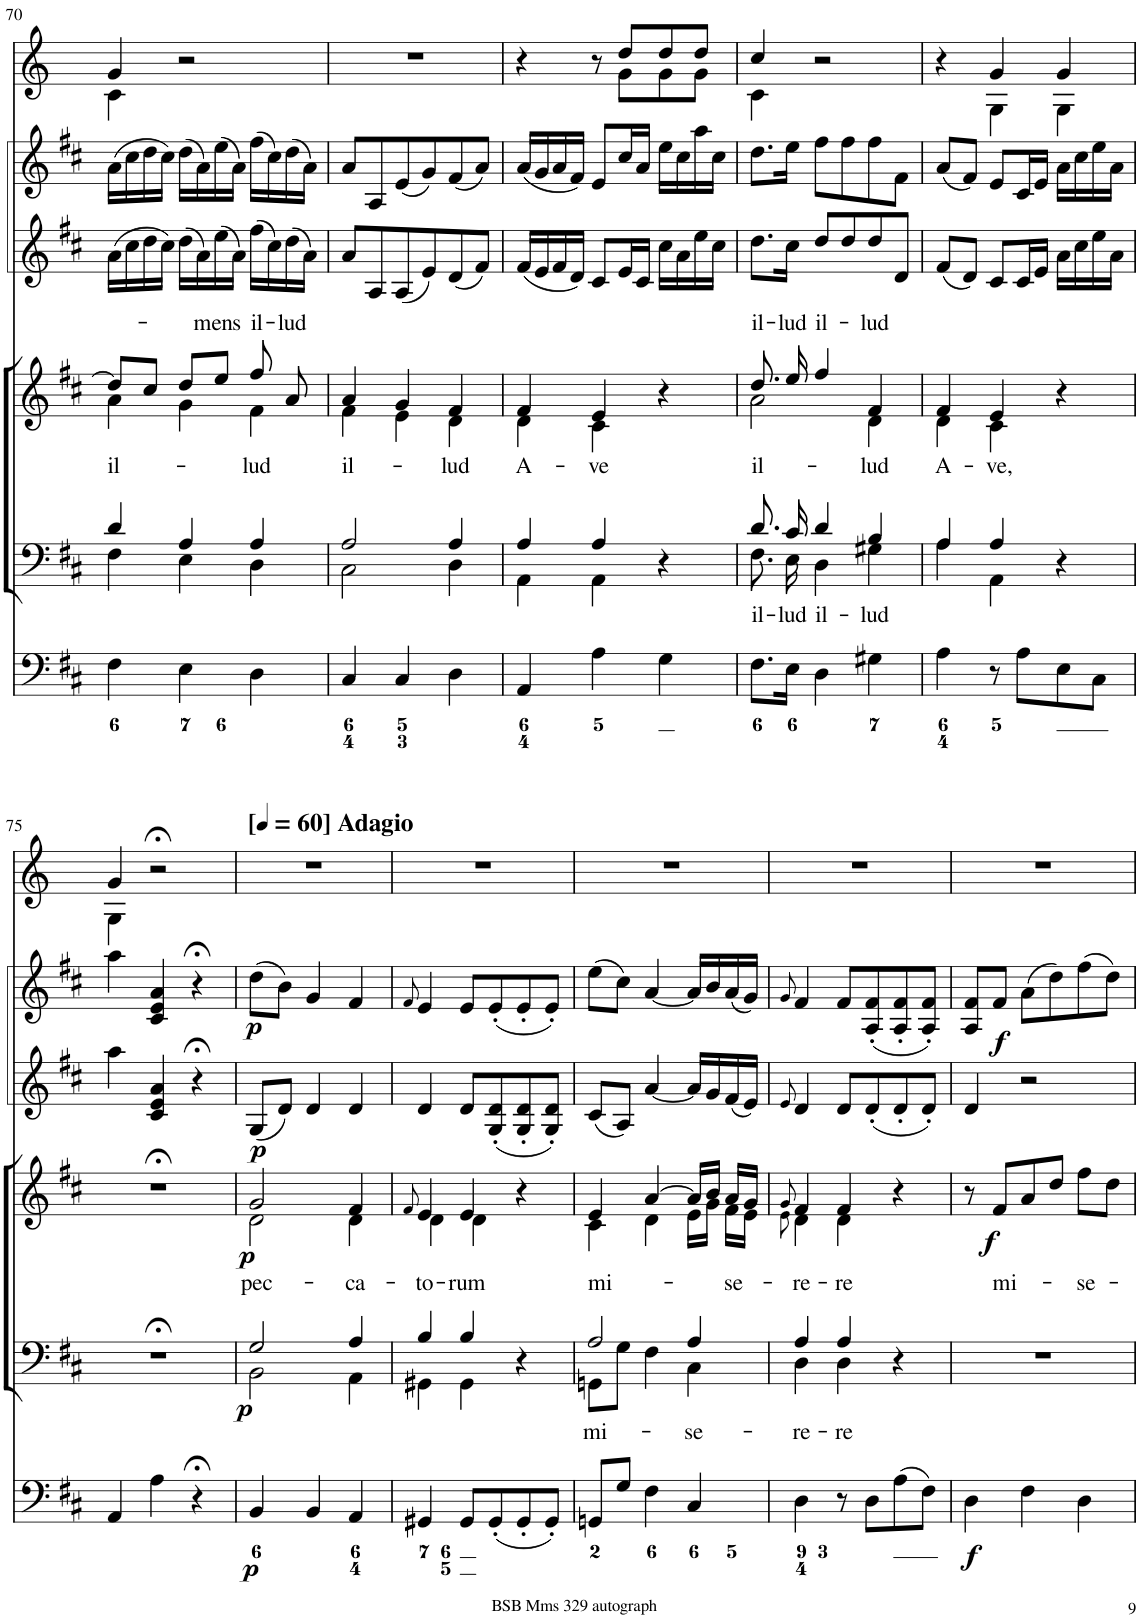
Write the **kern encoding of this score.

**kern	**dynam	**kern	**text	**dynam	**kern	**text	**dynam	**kern	**dynam	**kern	**dynam	**kern
*part6	*part6	*part5	*part5	*part5	*part4	*part4	*part4	*part3	*part3	*part2	*part2	*part1
*staff6	*staff6	*staff5	*staff5	*staff5	*staff4	*staff4	*staff4	*staff3	*staff3	*staff2	*staff2	*staff1
*I"Organ	*	*I"Voice	*	*	*I"Voice	*	*	*I"Violin	*	*I"Violini	*	*I"Clarini in D
*	*	*	*	*	*	*	*	*I'Vln	*	*I'Vln	*	*
!!LO:PB:g=z
*clefF4	*	*clefF4	*	*	*clefG2	*	*	*clefG2	*	*clefG2	*	*clefG2
*	*	*	*	*	*	*	*	*	*	*	*	*Trd-1c-2
*k[f#c#]	*	*k[f#c#]	*	*	*k[f#c#]	*	*	*k[f#c#]	*	*k[f#c#]	*	*k[]
*M3/4	*	*M3/4	*	*	*M3/4	*	*	*M3/4	*	*M3/4	*	*M3/4
=70	=70	=70	=70	=70	=70	=70	=70	=70	=70	=70	=70	=70
*	*	*^	*	*	*^	*	*	*	*	*	*	*
!	!	!	!	!	!	!	!	!LO:LY:b	!	!	!	!	!	!
*	*	*	*	*	*	*	*	*	*	*	*	*	*	*^
4F#\	.	4d/	4F#\	.	.	8dd/L]	4a\	il-	.	(16a\LL	.	(16a\LL	.	4g/	4c\
.	.	.	.	.	.	.	.	.	.	16cc#\	.	16cc#\	.	.	.
.	.	.	.	.	.	8cc#/J	.	.	.	16dd\	.	16dd\	.	.	.
.	.	.	.	.	.	.	.	.	.	16cc#\JJ)	.	16cc#\JJ)	.	.	.
!	!	!	!	!	!	!	!	!LO:LY:a	!	!	!	!	!	!	!
4E\	.	4A/	4E\	.	.	8dd/L	4g\	-mens	.	(16dd\LL	.	(16dd\LL	.	2r	2ryy
.	.	.	.	.	.	.	.	.	.	16a\)	.	16a\)	.	.	.
.	.	.	.	.	.	8ee/J	.	.	.	(16ee\	.	(16ee\	.	.	.
.	.	.	.	.	.	.	.	.	.	16a\JJ)	.	16a\JJ)	.	.	.
!	!	!	!	!	!	!	!	!LO:LY:a	!	!	!	!	!	!	!
!	!	!	!	!	!	!	!	!LO:LY:b	!	!	!	!	!	!	!
4D\	.	4A/	4D\	.	.	8ff#/	4f#\	-lud	.	(16ff#\LL	.	(16ff#\LL	.	.	.
.	.	.	.	.	.	.	.	.	.	16cc#\)	.	16cc#\)	.	.	.
!	!	!	!	!	!	!	!	!LO:LY:a	!	!	!	!	!	!	!
.	.	.	.	.	.	8a/	.	-lud	.	(16dd\	.	(16dd\	.	.	.
.	.	.	.	.	.	.	.	.	.	16a\JJ)	.	16a\JJ)	.	.	.
*	*	*	*	*	*	*	*	*	*	*	*	*	*	*v	*v
=71	=71	=71	=71	=71	=71	=71	=71	=71	=71	=71	=71	=71	=71	=71
!	!	!	!	!	!	!	!	!LO:LY:b	!	!	!	!	!	!
4C#/	.	2A/	2C#\	.	.	4a/	4f#\	il-	.	8a/L	.	8a/L	.	2.r
.	.	.	.	.	.	.	.	.	.	8A/	.	8A/	.	.
4C#/	.	.	.	.	.	4g/	4e\	.	.	(8A/	.	(8e/	.	.
.	.	.	.	.	.	.	.	.	.	8e/)	.	8g/)	.	.
!	!	!	!	!	!	!	!	!LO:LY:b	!	!	!	!	!	!
4D\	.	4A/	4D\	.	.	4f#/	4d\	-lud	.	(8d/	.	(8f#/	.	.
.	.	.	.	.	.	.	.	.	.	8f#/J)	.	8a/J)	.	.
=72	=72	=72	=72	=72	=72	=72	=72	=72	=72	=72	=72	=72	=72	=72
!	!	!	!	!	!	!	!	!LO:LY:b	!	!	!	!	!	!
*	*	*	*	*	*	*	*	*	*	*	*	*	*	*^
4AA/	.	4A/	4AA\	.	.	4f#/	4d\	A-	.	(16f#/LL	.	(16a/LL	.	4r	4.ryy
.	.	.	.	.	.	.	.	.	.	16e/	.	16g/	.	.	.
.	.	.	.	.	.	.	.	.	.	16f#/	.	16a/	.	.	.
.	.	.	.	.	.	.	.	.	.	16d/JJ)	.	16f#/JJ)	.	.	.
!	!	!	!	!	!	!	!	!LO:LY:b	!	!	!	!	!	!	!
4A\	.	4A/	4AA\	.	.	4e/	4c#\	-ve	.	8c#/L	.	8e/L	.	8r	.
.	.	.	.	.	.	.	.	.	.	16e/L	.	16cc#/L	.	8dd/L	8g\L
.	.	.	.	.	.	.	.	.	.	16c#/JJ	.	16a/JJ	.	.	.
4G\	.	4r	4ryy	.	.	4r	4ryy	.	.	16cc#\LL	.	16ee\LL	.	8dd/	8g\
.	.	.	.	.	.	.	.	.	.	16a\	.	16cc#\	.	.	.
.	.	.	.	.	.	.	.	.	.	16ee\	.	16aa\	.	8dd/J	8g\J
.	.	.	.	.	.	.	.	.	.	16cc#\JJ	.	16cc#\JJ	.	.	.
=73	=73	=73	=73	=73	=73	=73	=73	=73	=73	=73	=73	=73	=73	=73	=73
!	!	!	!	!LO:LY:b	!	!	!	!LO:LY:a	!	!	!	!	!	!	!
!	!	!	!	!	!	!	!	!LO:LY:b	!	!	!	!	!	!	!
8.F#\L	.	8.d/	8.F#\	il-	.	8.dd/	2a\	il-	.	8.dd\L	.	8.dd\L	.	4cc/	4c\
!	!	!	!	!LO:LY:b	!	!	!	!LO:LY:a	!	!	!	!	!	!	!
16E\Jk	.	16c#/	16E\	-lud	.	16ee/	.	-lud	.	16cc#\Jk	.	16ee\Jk	.	.	.
!	!	!	!	!LO:LY:b	!	!	!	!LO:LY:a	!	!	!	!	!	!	!
4D\	.	4d/	4D\	il-	.	4ff#/	.	il-	.	8dd/L	.	8ff#\L	.	2r	2ryy
.	.	.	.	.	.	.	.	.	.	8dd/	.	8ff#\	.	.	.
!	!	!	!	!LO:LY:b	!	!	!	!LO:LY:a	!	!	!	!	!	!	!
!	!	!	!	!	!	!	!	!LO:LY:b	!	!	!	!	!	!	!
4G#X\	.	4B/	4G#X\	-lud	.	4f#/	4d\	-lud	.	8dd/	.	8ff#\	.	.	.
.	.	.	.	.	.	.	.	.	.	8d/J	.	8f#\J	.	.	.
=74	=74	=74	=74	=74	=74	=74	=74	=74	=74	=74	=74	=74	=74	=74	=74
!	!	!	!	!	!	!	!	!LO:LY:b	!	!	!	!	!	!	!
4A\	.	4A/	4A\	.	.	4f#/	4d\	A-	.	(8f#/L	.	(8a/L	.	4r	4ryy
.	.	.	.	.	.	.	.	.	.	8d/J)	.	8f#/J)	.	.	.
!	!	!	!	!	!	!	!	!LO:LY:b	!	!	!	!	!	!	!
8r	.	4A/	4AA\	.	.	4e/	4c#\	-ve,	.	8c#/L	.	8e/L	.	4g/	4G\
8A\L	.	.	.	.	.	.	.	.	.	16c#/L	.	16c#/L	.	.	.
.	.	.	.	.	.	.	.	.	.	16e/JJ	.	16e/JJ	.	.	.
8E\	.	4r	4ryy	.	.	4r	4ryy	.	.	16a\LL	.	16a\LL	.	4g/	4G\
.	.	.	.	.	.	.	.	.	.	16cc#\	.	16cc#\	.	.	.
8C#\J	.	.	.	.	.	.	.	.	.	16ee\	.	16ee\	.	.	.
.	.	.	.	.	.	.	.	.	.	16a\JJ	.	16a\JJ	.	.	.
*	*	*v	*v	*	*	*	*	*	*	*	*	*	*	*	*
*	*	*	*	*	*v	*v	*	*	*	*	*	*	*	*
!!LO:LB:g=z	!!
=75	=75	=75	=75	=75	=75	=75	=75	=75	=75	=75	=75	=75	=75
4AA/	.	2.r;<	.	.	2.r;<	.	.	4aa\	.	4aa\	.	4g/	4G\
4A\	.	.	.	.	.	.	.	4c#/ 4e/ 4a/	.	4c#/ 4e/ 4a/	.	2r;<	2ryy
4r;<	.	.	.	.	.	.	.	4r;<	.	4r;<	.	.	.
*	*	*	*	*	*	*	*	*	*	*	*	*v	*v
=76	=76	=76	=76	=76	=76	=76	=76	=76	=76	=76	=76	=76
*	*	*	*	*	*	*	*	*	*	*	*	*MM60
*	*	*^	*	*	*	*	*	*	*	*	*	*
!	!	!	!	!	!	!	!	!	!	!	!	!	!LO:TX:a:B:t=[
!	!	!	!	!	!	!	!	!	!	!	!	!	!LO:TX:a:B:t=] Adagio
!	!LO:DY:b	!	!	!	!LO:DY:b	!	!LO:LY:b	!LO:DY:b	!	!LO:DY:b	!	!LO:DY:b	!
*	*	*	*	*	*	*^	*	*	*	*	*	*	*
4BB/	p	2G/	2BB\	.	p	2g/	2d\	pec-	p	(8G/L	p	(8dd\L	p	2.r
.	.	.	.	.	.	.	.	.	.	8d/J)	.	8b\J)	.	.
4BB/	.	.	.	.	.	.	.	.	.	4d/	.	4g/	.	.
!	!	!	!	!	!	!	!	!LO:LY:b	!	!	!	!	!	!
4AA/	.	4A/	4AA\	.	.	4f#/	4d\	-ca-	.	4d/	.	4f#/	.	.
=77	=77	=77	=77	=77	=77	=77	=77	=77	=77	=77	=77	=77	=77	=77
.	.	.	.	.	.	8qf#/	.	.	.	.	.	8qf#/	.	.
!	!	!	!	!	!	!	!	!LO:LY:b	!	!	!	!	!	!
4GG#X/	.	4B/	4GG#X\	.	.	4e/	4d\	-to-	.	4d/	.	4e/	.	2.r
!	!	!	!	!	!	!	!	!LO:LY:b	!	!	!	!	!	!
8GG#/L	.	4B/	4GG#\	.	.	4e/	4d\	-rum	.	8d/L	.	8e/L	.	.
(8GG#'/	.	.	.	.	.	.	.	.	.	(8G/' 8d/'	.	(8e'/	.	.
8GG#'/	.	4r	4ryy	.	.	4r	4ryy	.	.	8G/' 8d/'	.	8e'/	.	.
8GG#'/J)	.	.	.	.	.	.	.	.	.	8G/' 8d/'J)	.	8e'/J)	.	.
=78	=78	=78	=78	=78	=78	=78	=78	=78	=78	=78	=78	=78	=78	=78
!	!	!	!	!LO:LY:b	!	!	!	!LO:LY:b	!	!	!	!	!	!
8GGn/L	.	2A/	8GGn\L	mi-	.	4e/	4c#\	mi-	.	(8c#/L	.	(8ee\L	.	2.r
8G/J	.	.	8G\J	.	.	.	.	.	.	8A/J)	.	8cc#\J)	.	.
4F#\	.	.	4F#\	.	.	[4a/	4d\	.	.	[4a/	.	[4a/	.	.
!	!	!	!	!LO:LY:b	!	!	!	!	!	!	!	!	!	!
4C#/	.	4A/	4C#\	-se-	.	16a/LL]	16e\LL	.	.	16a/LL]	.	16a/LL]	.	.
.	.	.	.	.	.	16b/JJ	16g\JJ	.	.	16g/	.	16b/	.	.
!	!	!	!	!	!	!	!	!LO:LY:b	!	!	!	!	!	!
.	.	.	.	.	.	16a/LL	16f#\LL	-se-	.	(16f#/	.	(16a/	.	.
.	.	.	.	.	.	16g/JJ	16e\JJ	.	.	16e/JJ)	.	16g/JJ)	.	.
=79	=79	=79	=79	=79	=79	=79	=79	=79	=79	=79	=79	=79	=79	=79
.	.	.	.	.	.	8qg/	8qe\	.	.	8qe/	.	8qg/	.	.
!	!	!	!	!LO:LY:b	!	!	!	!LO:LY:b	!	!	!	!	!	!
4D\	.	4A/	4D\	-re-	.	4f#/	4d\	-re-	.	4d/	.	4f#/	.	2.r
!	!	!	!	!LO:LY:b	!	!	!	!LO:LY:b	!	!	!	!	!	!
8r	.	4A/	4D\	-re	.	4f#/	4d\	-re	.	8d/L	.	8f#/L	.	.
8D\L	.	.	.	.	.	.	.	.	.	(8d'/	.	(8A/' 8f#/'	.	.
(8A\	.	4r	4ryy	.	.	4r	4ryy	.	.	8d'/	.	8A/' 8f#/'	.	.
8F#\J)	.	.	.	.	.	.	.	.	.	8d'/J)	.	8A/' 8f#/'J)	.	.
*	*	*v	*v	*	*	*	*	*	*	*	*	*	*	*
*	*	*	*	*	*v	*v	*	*	*	*	*	*	*
=80	=80	=80	=80	=80	=80	=80	=80	=80	=80	=80	=80	=80
!	!LO:DY:b	!	!	!	!	!	!	!	!	!	!	!
4D\	f	2.r	.	.	8r	.	.	4d/	.	8A/ 8f#/L	.	2.r
!	!	!	!	!	!	!LO:LY:b	!LO:DY:b	!	!	!	!LO:DY:b	!
.	.	.	.	.	8f#/L	mi-	f	.	.	8f#/J	f	.
4F#\	.	.	.	.	8a/	.	.	2r	.	(8a\L	.	.
.	.	.	.	.	8dd/J	.	.	.	.	8dd\)	.	.
!	!	!	!	!	!	!LO:LY:b	!	!	!	!	!	!
4D\	.	.	.	.	8ff#\L	-se-	.	.	.	(8ff#\	.	.
.	.	.	.	.	8dd\J	.	.	.	.	8dd\J)	.	.
=	=	=	=	=	=	=	=	=	=	=	=	=
*-	*-	*-	*-	*-	*-	*-	*-	*-	*-	*-	*-	*-
